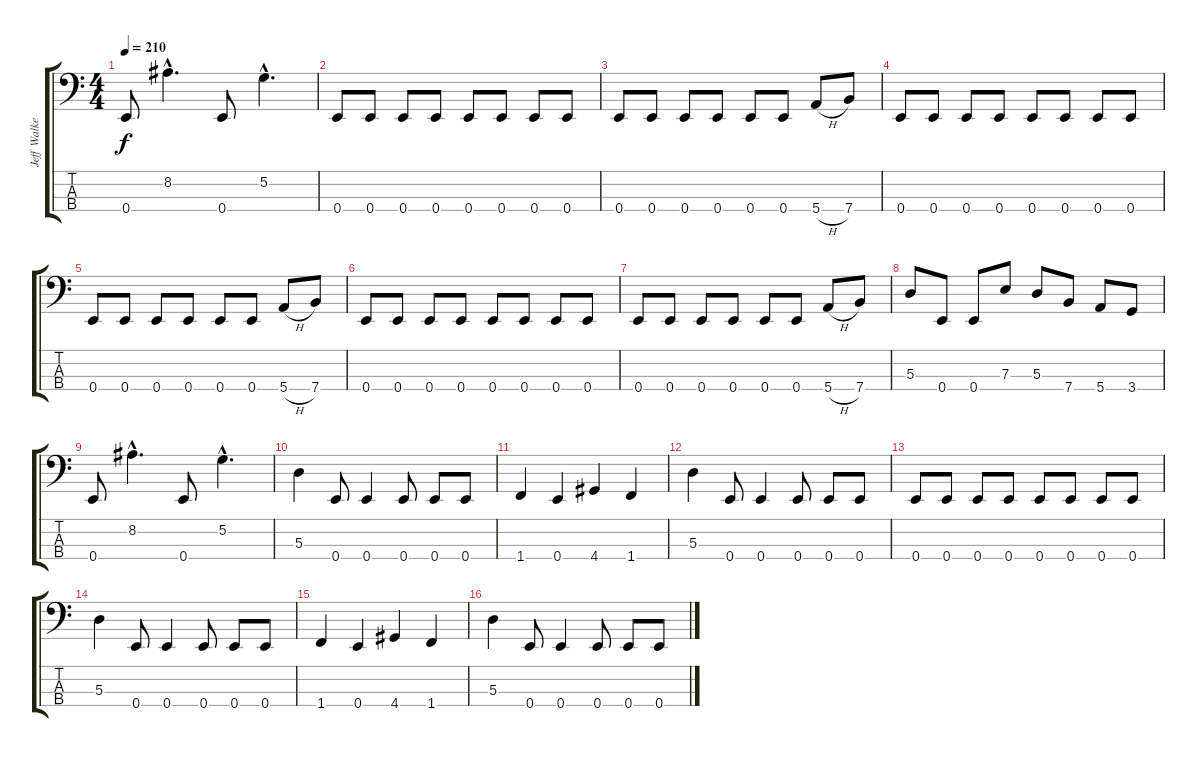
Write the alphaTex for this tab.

\track ("Jeff Walker" "Jeff Walke") {instrument electricbassfinger}
\staff {score tabs}
\tuning (G2 D2 A1 E1) {hide}
\ts (4 4)
\tempo 210
\clef f4
\ks c
0.4.8{dy f} 8.2{hac}.4{d} 0.4.8 5.2{hac}.4{d} |
0.4.8 0.4.8 0.4.8 0.4.8 0.4.8 0.4.8 0.4.8 0.4.8 |
0.4.8 0.4.8 0.4.8 0.4.8 0.4.8 0.4.8 5.4{h}.8 7.4.8 |
0.4.8 0.4.8 0.4.8 0.4.8 0.4.8 0.4.8 0.4.8 0.4.8 |
0.4.8 0.4.8 0.4.8 0.4.8 0.4.8 0.4.8 5.4{h}.8 7.4.8 |
0.4.8 0.4.8 0.4.8 0.4.8 0.4.8 0.4.8 0.4.8 0.4.8 |
0.4.8 0.4.8 0.4.8 0.4.8 0.4.8 0.4.8 5.4{h}.8 7.4.8 |
5.3.8 0.4.8 0.4.8 7.3.8 5.3.8 7.4.8 5.4.8 3.4.8 |
0.4.8 8.2{hac}.4{d} 0.4.8 5.2{hac}.4{d} |
5.3.4 0.4.8 0.4.4 0.4.8 0.4.8 0.4.8 |
1.4.4 0.4.4 4.4.4 1.4.4 |
5.3.4 0.4.8 0.4.4 0.4.8 0.4.8 0.4.8 |
0.4.8 0.4.8 0.4.8 0.4.8 0.4.8 0.4.8 0.4.8 0.4.8 |
5.3.4 0.4.8 0.4.4 0.4.8 0.4.8 0.4.8 |
1.4.4 0.4.4 4.4.4 1.4.4 |
5.3.4 0.4.8 0.4.4 0.4.8 0.4.8 0.4.8
